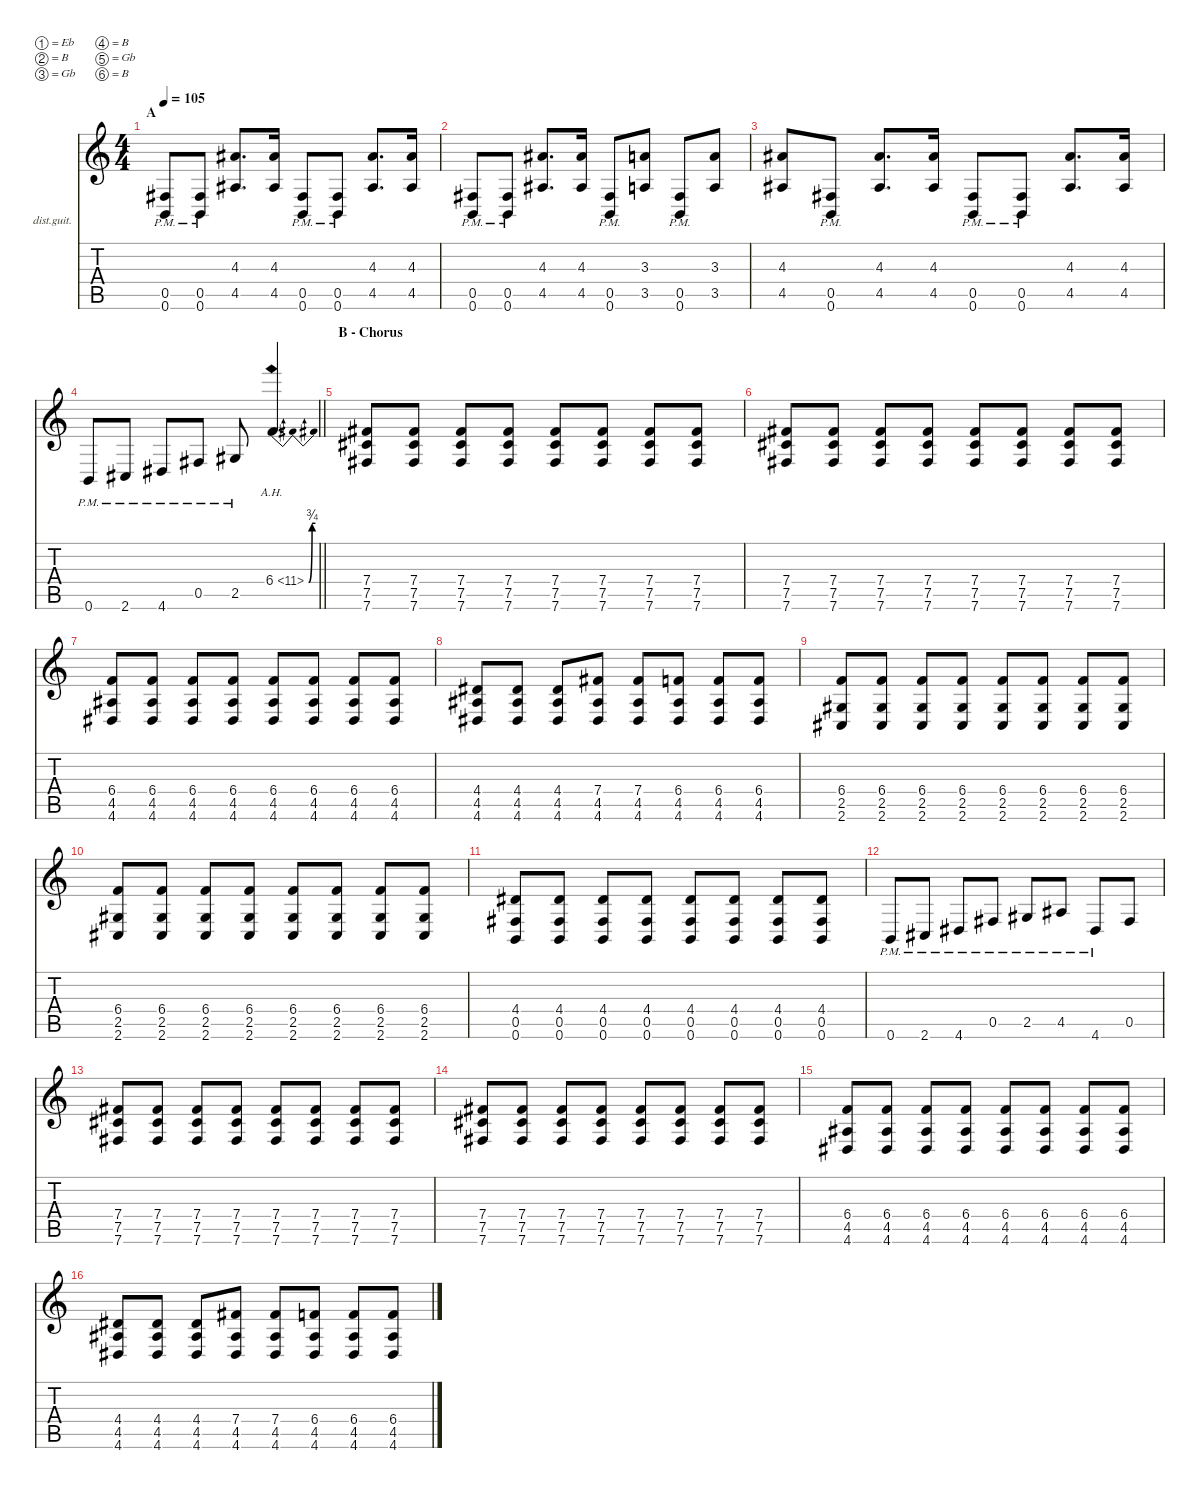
\defaultSystemsLayout 4
\hideDynamics
\bracketExtendMode nobrackets
\firstSystemTrackNameOrientation horizontal
\otherSystemsTrackNameOrientation horizontal
\track ("Guitar II" "dist.guit.") {instrument distortionguitar}
\staff {score tabs}
\tuning (Eb4 B3 Gb3 B2 Gb2 B1)
\ts (4 4)
\section ("" "A")
\tempo 105
\clef g2
\ks c
(0.5{pm acc #} 0.6{pm}).8{dy f} (0.5{pm acc #} 0.6{pm}).8 (4.3{acc #} 4.5{acc #}).8{d} (4.3{acc #} 4.5{acc #}).16 (0.5{pm acc #} 0.6{pm}).8 (0.5{pm acc #} 0.6{pm}).8 (4.3{acc #} 4.5{acc #}).8{d} (4.3{acc #} 4.5{acc #}).16 |
(0.5{pm acc #} 0.6{pm}).8 (0.5{pm acc #} 0.6{pm}).8 (4.3{acc #} 4.5{acc #}).8{d} (4.3{acc #} 4.5{acc #}).16 (0.5{pm acc #} 0.6{pm}).8 (3.3 3.5).8 (0.5{pm acc #} 0.6{pm}).8 (3.3 3.5).8 |
(4.3{acc #} 4.5{acc #}).8 (0.5{pm acc #} 0.6{pm}).8 (4.3{acc #} 4.5{acc #}).8{d} (4.3{acc #} 4.5{acc #}).16 (0.5{pm acc #} 0.6{pm}).8 (0.5{pm acc #} 0.6{pm}).8 (4.3{acc #} 4.5{acc #}).8{d} (4.3{acc #} 4.5{acc #}).16 |
\barLineRight lightlight
0.6{pm}.8 2.6{pm acc #}.8 4.6{pm acc #}.8 0.5{pm acc #}.8 2.5{pm acc #}.8 6.4{be (bendrelease 0 0 9 3 51 3 15 0) ah 5}.4{d} |
\section ("" "B - Chorus")
(7.4{acc #} 7.5{acc #} 7.6{acc #}).8 (7.4{acc #} 7.5{acc #} 7.6{acc #}).8 (7.4{acc #} 7.5{acc #} 7.6{acc #}).8 (7.4{acc #} 7.5{acc #} 7.6{acc #}).8 (7.4{acc #} 7.5{acc #} 7.6{acc #}).8 (7.4{acc #} 7.5{acc #} 7.6{acc #}).8 (7.4{acc #} 7.5{acc #} 7.6{acc #}).8 (7.4{acc #} 7.5{acc #} 7.6{acc #}).8 |
(7.4{acc #} 7.5{acc #} 7.6{acc #}).8 (7.4{acc #} 7.5{acc #} 7.6{acc #}).8 (7.4{acc #} 7.5{acc #} 7.6{acc #}).8 (7.4{acc #} 7.5{acc #} 7.6{acc #}).8 (7.4{acc #} 7.5{acc #} 7.6{acc #}).8 (7.4{acc #} 7.5{acc #} 7.6{acc #}).8 (7.4{acc #} 7.5{acc #} 7.6{acc #}).8 (7.4{acc #} 7.5{acc #} 7.6{acc #}).8 |
(6.4 4.5{acc #} 4.6{acc #}).8 (6.4 4.5{acc #} 4.6{acc #}).8 (6.4 4.5{acc #} 4.6{acc #}).8 (6.4 4.5{acc #} 4.6{acc #}).8 (6.4 4.5{acc #} 4.6{acc #}).8 (6.4 4.5{acc #} 4.6{acc #}).8 (6.4 4.5{acc #} 4.6{acc #}).8 (6.4 4.5{acc #} 4.6{acc #}).8 |
(4.4{acc #} 4.5{acc #} 4.6{acc #}).8 (4.4{acc #} 4.5{acc #} 4.6{acc #}).8 (4.4{acc #} 4.5{acc #} 4.6{acc #}).8 (7.4{acc #} 4.5{acc #} 4.6{acc #}).8 (7.4{acc #} 4.5{acc #} 4.6{acc #}).8 (6.4 4.5{acc #} 4.6{acc #}).8 (6.4 4.5{acc #} 4.6{acc #}).8 (6.4 4.5{acc #} 4.6{acc #}).8 |
(6.4 2.5{acc #} 2.6{acc #}).8 (6.4 2.5{acc #} 2.6{acc #}).8 (6.4 2.5{acc #} 2.6{acc #}).8 (6.4 2.5{acc #} 2.6{acc #}).8 (6.4 2.5{acc #} 2.6{acc #}).8 (6.4 2.5{acc #} 2.6{acc #}).8 (6.4 2.5{acc #} 2.6{acc #}).8 (6.4 2.5{acc #} 2.6{acc #}).8 |
(6.4 2.5{acc #} 2.6{acc #}).8 (6.4 2.5{acc #} 2.6{acc #}).8 (6.4 2.5{acc #} 2.6{acc #}).8 (6.4 2.5{acc #} 2.6{acc #}).8 (6.4 2.5{acc #} 2.6{acc #}).8 (6.4 2.5{acc #} 2.6{acc #}).8 (6.4 2.5{acc #} 2.6{acc #}).8 (6.4 2.5{acc #} 2.6{acc #}).8 |
(4.4{acc #} 0.5{acc #} 0.6).8 (4.4{acc #} 0.5{acc #} 0.6).8 (4.4{acc #} 0.5{acc #} 0.6).8 (4.4{acc #} 0.5{acc #} 0.6).8 (4.4{acc #} 0.5{acc #} 0.6).8 (4.4{acc #} 0.5{acc #} 0.6).8 (4.4{acc #} 0.5{acc #} 0.6).8 (4.4{acc #} 0.5{acc #} 0.6).8 |
0.6{pm}.8 2.6{pm acc #}.8 4.6{pm acc #}.8 0.5{pm acc #}.8 2.5{pm acc #}.8 4.5{pm acc #}.8 4.6{pm acc #}.8 0.5{acc #}.8 |
(7.4{acc #} 7.5{acc #} 7.6{acc #}).8 (7.4{acc #} 7.5{acc #} 7.6{acc #}).8 (7.4{acc #} 7.5{acc #} 7.6{acc #}).8 (7.4{acc #} 7.5{acc #} 7.6{acc #}).8 (7.4{acc #} 7.5{acc #} 7.6{acc #}).8 (7.4{acc #} 7.5{acc #} 7.6{acc #}).8 (7.4{acc #} 7.5{acc #} 7.6{acc #}).8 (7.4{acc #} 7.5{acc #} 7.6{acc #}).8 |
(7.4{acc #} 7.5{acc #} 7.6{acc #}).8 (7.4{acc #} 7.5{acc #} 7.6{acc #}).8 (7.4{acc #} 7.5{acc #} 7.6{acc #}).8 (7.4{acc #} 7.5{acc #} 7.6{acc #}).8 (7.4{acc #} 7.5{acc #} 7.6{acc #}).8 (7.4{acc #} 7.5{acc #} 7.6{acc #}).8 (7.4{acc #} 7.5{acc #} 7.6{acc #}).8 (7.4{acc #} 7.5{acc #} 7.6{acc #}).8 |
(6.4 4.5{acc #} 4.6{acc #}).8 (6.4 4.5{acc #} 4.6{acc #}).8 (6.4 4.5{acc #} 4.6{acc #}).8 (6.4 4.5{acc #} 4.6{acc #}).8 (6.4 4.5{acc #} 4.6{acc #}).8 (6.4 4.5{acc #} 4.6{acc #}).8 (6.4 4.5{acc #} 4.6{acc #}).8 (6.4 4.5{acc #} 4.6{acc #}).8 |
(4.4{acc #} 4.5{acc #} 4.6{acc #}).8 (4.4{acc #} 4.5{acc #} 4.6{acc #}).8 (4.4{acc #} 4.5{acc #} 4.6{acc #}).8 (7.4{acc #} 4.5{acc #} 4.6{acc #}).8 (7.4{acc #} 4.5{acc #} 4.6{acc #}).8 (6.4 4.5{acc #} 4.6{acc #}).8 (6.4 4.5{acc #} 4.6{acc #}).8 (6.4 4.5{acc #} 4.6{acc #}).8
